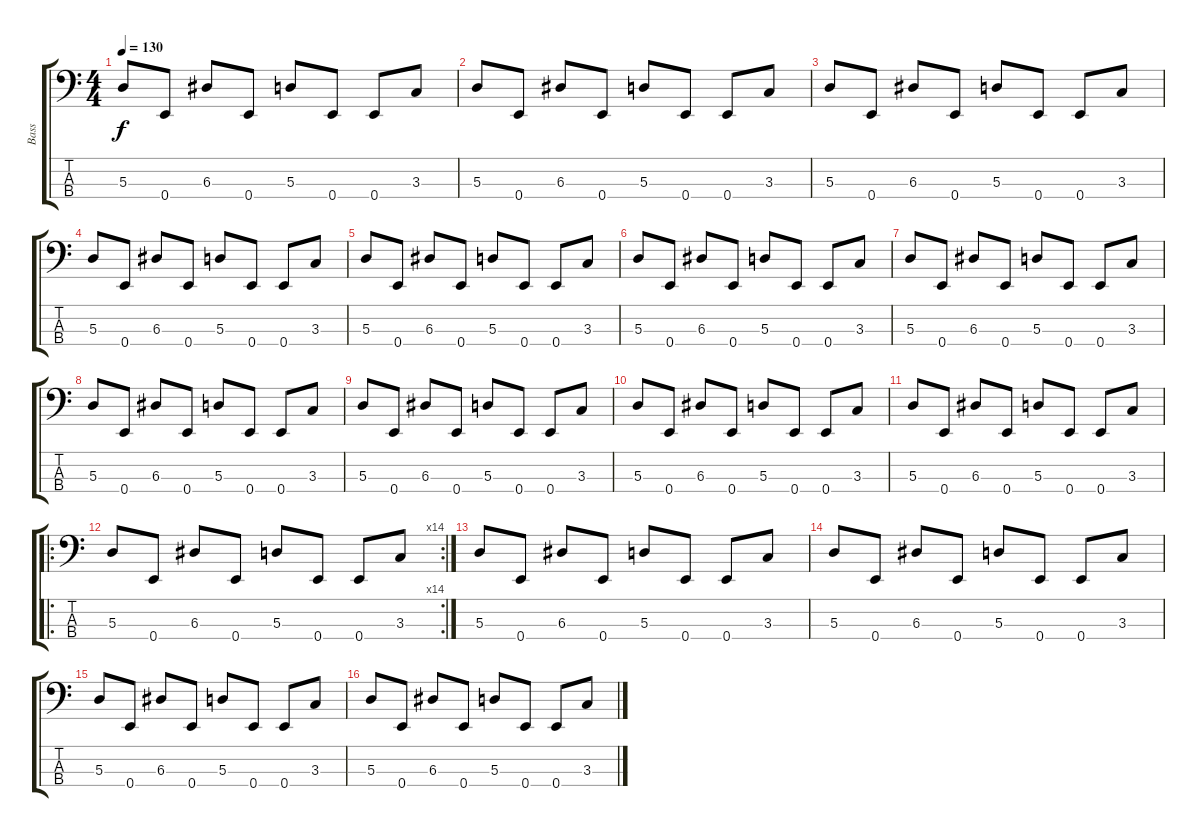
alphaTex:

\track ("Bass" "Bass") {instrument electricbassfinger}
\staff {score tabs}
\tuning (G2 D2 A1 E1) {hide}
\ts (4 4)
\tempo 130
\clef f4
\ks c
5.3.8{dy f} 0.4.8 6.3.8 0.4.8 5.3.8 0.4.8 0.4.8 3.3.8 |
5.3.8 0.4.8 6.3.8 0.4.8 5.3.8 0.4.8 0.4.8 3.3.8 |
5.3.8 0.4.8 6.3.8 0.4.8 5.3.8 0.4.8 0.4.8 3.3.8 |
5.3.8 0.4.8 6.3.8 0.4.8 5.3.8 0.4.8 0.4.8 3.3.8 |
5.3.8 0.4.8 6.3.8 0.4.8 5.3.8 0.4.8 0.4.8 3.3.8 |
5.3.8 0.4.8 6.3.8 0.4.8 5.3.8 0.4.8 0.4.8 3.3.8 |
5.3.8 0.4.8 6.3.8 0.4.8 5.3.8 0.4.8 0.4.8 3.3.8 |
5.3.8 0.4.8 6.3.8 0.4.8 5.3.8 0.4.8 0.4.8 3.3.8 |
5.3.8 0.4.8 6.3.8 0.4.8 5.3.8 0.4.8 0.4.8 3.3.8 |
5.3.8 0.4.8 6.3.8 0.4.8 5.3.8 0.4.8 0.4.8 3.3.8 |
5.3.8 0.4.8 6.3.8 0.4.8 5.3.8 0.4.8 0.4.8 3.3.8 |
\ro
\rc 14
5.3.8 0.4.8 6.3.8 0.4.8 5.3.8 0.4.8 0.4.8 3.3.8 |
5.3.8 0.4.8 6.3.8 0.4.8 5.3.8 0.4.8 0.4.8 3.3.8 |
5.3.8 0.4.8 6.3.8 0.4.8 5.3.8 0.4.8 0.4.8 3.3.8 |
5.3.8 0.4.8 6.3.8 0.4.8 5.3.8 0.4.8 0.4.8 3.3.8 |
5.3.8 0.4.8 6.3.8 0.4.8 5.3.8 0.4.8 0.4.8 3.3.8
